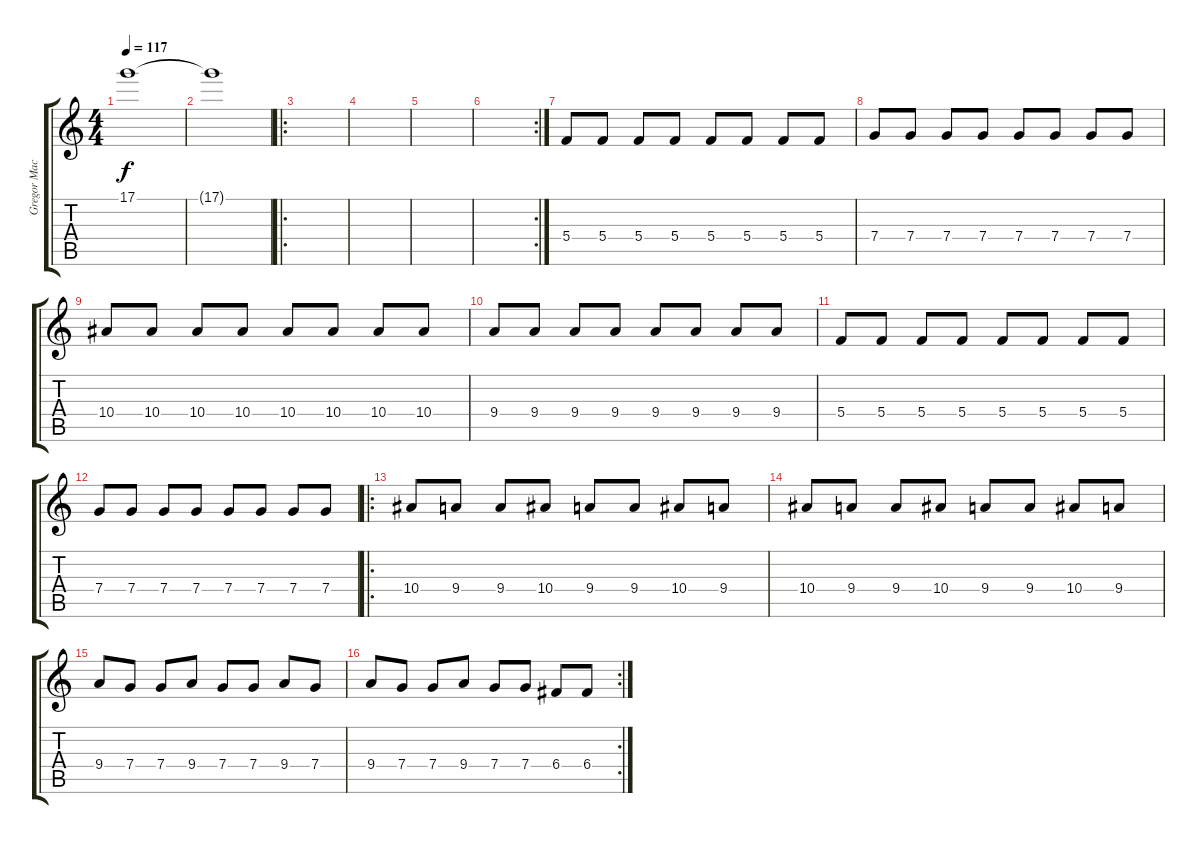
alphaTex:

\track ("Gregor Mackintosh" "Gregor Mac") {instrument distortionguitar}
\staff {score tabs}
\tuning (D4 A3 F3 C3 G2 D2) {hide}
\ts (4 4)
\tempo 117
\clef g2
\ks c
17.1{t}.1{dy f} |
17.1{t}.1 |
\ro
|
|
|
\rc 2
|
5.4.8 5.4.8 5.4.8 5.4.8 5.4.8 5.4.8 5.4.8 5.4.8 |
7.4.8 7.4.8 7.4.8 7.4.8 7.4.8 7.4.8 7.4.8 7.4.8 |
10.4.8 10.4.8 10.4.8 10.4.8 10.4.8 10.4.8 10.4.8 10.4.8 |
9.4.8 9.4.8 9.4.8 9.4.8 9.4.8 9.4.8 9.4.8 9.4.8 |
5.4.8 5.4.8 5.4.8 5.4.8 5.4.8 5.4.8 5.4.8 5.4.8 |
7.4.8 7.4.8 7.4.8 7.4.8 7.4.8 7.4.8 7.4.8 7.4.8 |
\ro
10.4.8 9.4.8 9.4.8 10.4.8 9.4.8 9.4.8 10.4.8 9.4.8 |
10.4.8 9.4.8 9.4.8 10.4.8 9.4.8 9.4.8 10.4.8 9.4.8 |
9.4.8 7.4.8 7.4.8 9.4.8 7.4.8 7.4.8 9.4.8 7.4.8 |
\rc 2
9.4.8 7.4.8 7.4.8 9.4.8 7.4.8 7.4.8 6.4.8 6.4.8
